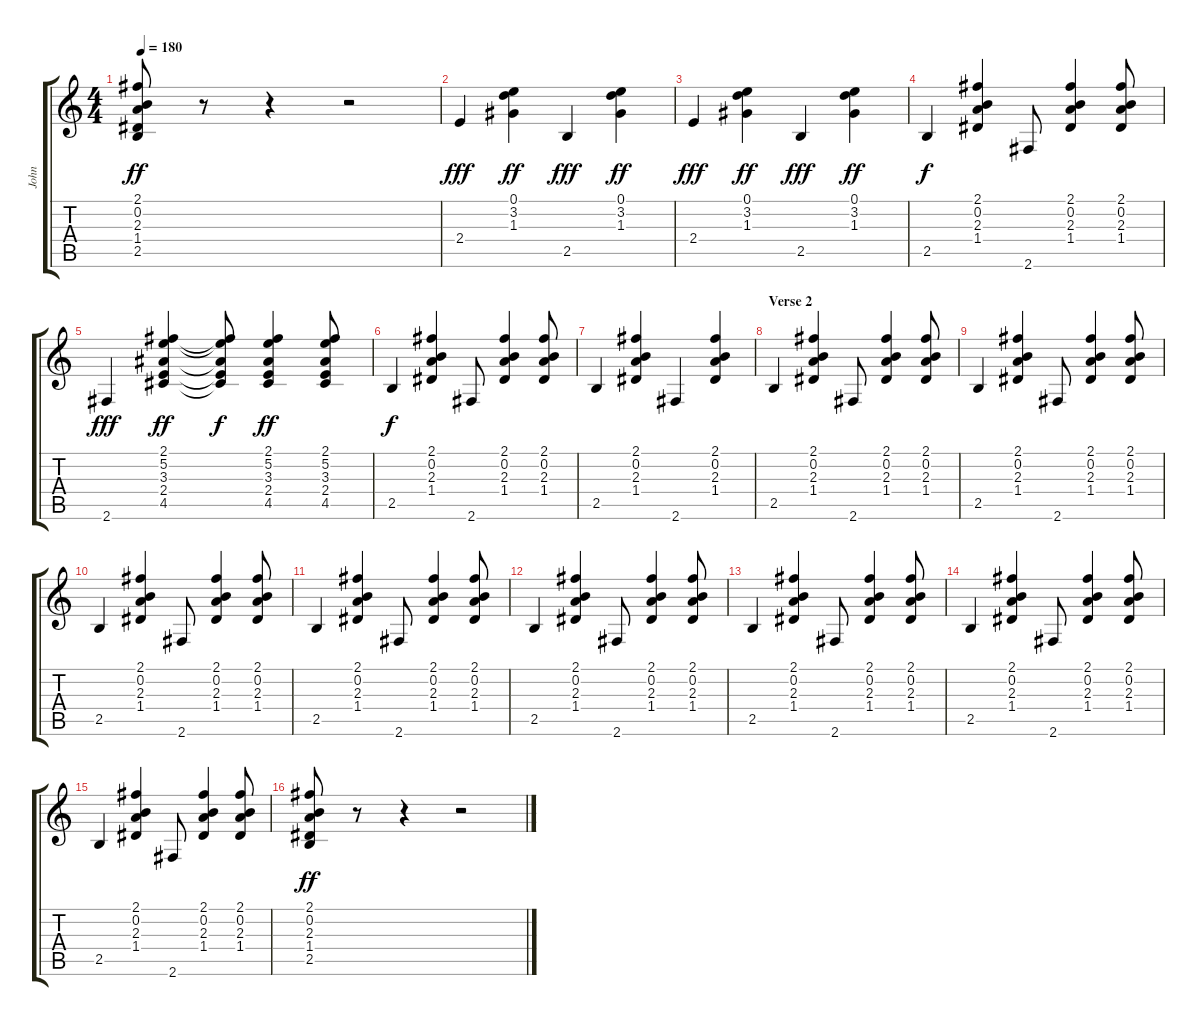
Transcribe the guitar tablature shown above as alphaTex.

\track ("John" "John") {instrument electricguitarclean}
\staff {score tabs}
\tuning (E4 B3 G3 D3 A2 E2) {hide}
\ts (4 4)
\tempo 180
\clef g2
\ks c
(2.1 0.2 2.3 1.4 2.5).8{dy ff} r.8 r.4 r.2 |
2.4.4{dy fff} (0.1 3.2 1.3).4{dy ff} 2.5.4{dy fff} (0.1 3.2 1.3).4{dy ff} |
2.4.4{dy fff} (0.1 3.2 1.3).4{dy ff} 2.5.4{dy fff} (0.1 3.2 1.3).4{dy ff} |
2.5.4{dy f} (2.1 0.2 2.3 1.4).4 2.6.8 (2.1 0.2 2.3 1.4).4 (2.1 0.2 2.3 1.4).8 |
2.6.4{dy fff} (2.1 5.2 3.3 2.4 4.5).4{dy ff} (2.1{t} 5.2{t} 3.3{t} 2.4{t} 4.5{t}).8{dy f} (2.1 5.2 3.3 2.4 4.5).4{dy ff} (2.1 5.2 3.3 2.4 4.5).8 |
2.5.4{dy f} (2.1 0.2 2.3 1.4).4 2.6.8 (2.1 0.2 2.3 1.4).4 (2.1 0.2 2.3 1.4).8 |
2.5.4 (2.1 0.2 2.3 1.4).4 2.6.4 (2.1 0.2 2.3 1.4).4 |
\section ("" "Verse 2")
2.5.4 (2.1 0.2 2.3 1.4).4 2.6.8 (2.1 0.2 2.3 1.4).4 (2.1 0.2 2.3 1.4).8 |
2.5.4 (2.1 0.2 2.3 1.4).4 2.6.8 (2.1 0.2 2.3 1.4).4 (2.1 0.2 2.3 1.4).8 |
2.5.4 (2.1 0.2 2.3 1.4).4 2.6.8 (2.1 0.2 2.3 1.4).4 (2.1 0.2 2.3 1.4).8 |
2.5.4 (2.1 0.2 2.3 1.4).4 2.6.8 (2.1 0.2 2.3 1.4).4 (2.1 0.2 2.3 1.4).8 |
2.5.4 (2.1 0.2 2.3 1.4).4 2.6.8 (2.1 0.2 2.3 1.4).4 (2.1 0.2 2.3 1.4).8 |
2.5.4 (2.1 0.2 2.3 1.4).4 2.6.8 (2.1 0.2 2.3 1.4).4 (2.1 0.2 2.3 1.4).8 |
2.5.4 (2.1 0.2 2.3 1.4).4 2.6.8 (2.1 0.2 2.3 1.4).4 (2.1 0.2 2.3 1.4).8 |
2.5.4 (2.1 0.2 2.3 1.4).4 2.6.8 (2.1 0.2 2.3 1.4).4 (2.1 0.2 2.3 1.4).8 |
(2.1 0.2 2.3 1.4 2.5).8{dy ff} r.8 r.4 r.2
